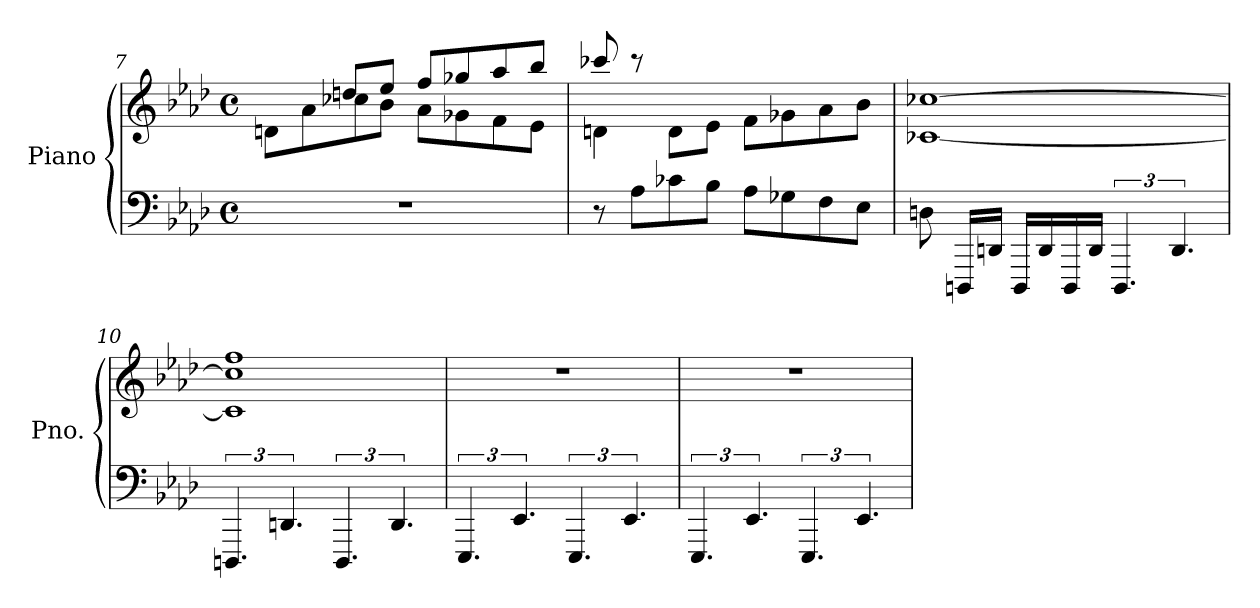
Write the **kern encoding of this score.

**kern	**kern
*part1	*part1
*staff2	*staff1
*I"Piano	*
*I'Pno.	*
!!LO:LB:g=z
*clefF4	*clefG2
*k[b-e-a-d-]	*k[b-e-a-d-]
*M4/4	*M4/4
*met(c)	*met(c)
=7	=7
*	*^
1r	4ryy	8dn\L
.	.	8a-\
.	8ddn/L	8cc-X\
.	8ee-/J	8b-\J
.	8ff/L	8a-\L
.	8gg-X/	8g-X\
.	8aa-/	8f\
.	8bb-/J	8e-\J
=8	=8	=8
8r	8ccc-X/	4dn\
8A-\L	8r	.
8c-X\	4ryy	8d\L
8B-\J	.	8e-\J
8A-\L	2ryy	8f\L
8G-X\	.	8g-X\
8F\	.	8a-\
8E-\J	.	8b-\J
*	*v	*v
=9	=9
8Dn\	[1c-X [1cc-X
16DDDn/LL	.
16DDn/JJ	.
16DDD/LL	.
16DD/	.
16DDD/	.
16DD/JJ	.
6.DDD/	.
6.DD/	.
=10	=10
6.DDDn/	1c-] 1cc-] 1ff
6.DDn/	.
6.DDD/	.
6.DD/	.
=11	=11
6.EEE-/	1r
6.EE-/	.
6.EEE-/	.
6.EE-/	.
=12	=12
6.EEE-/	1r
6.EE-/	.
6.EEE-/	.
6.EE-/	.
=	=
*-	*-
